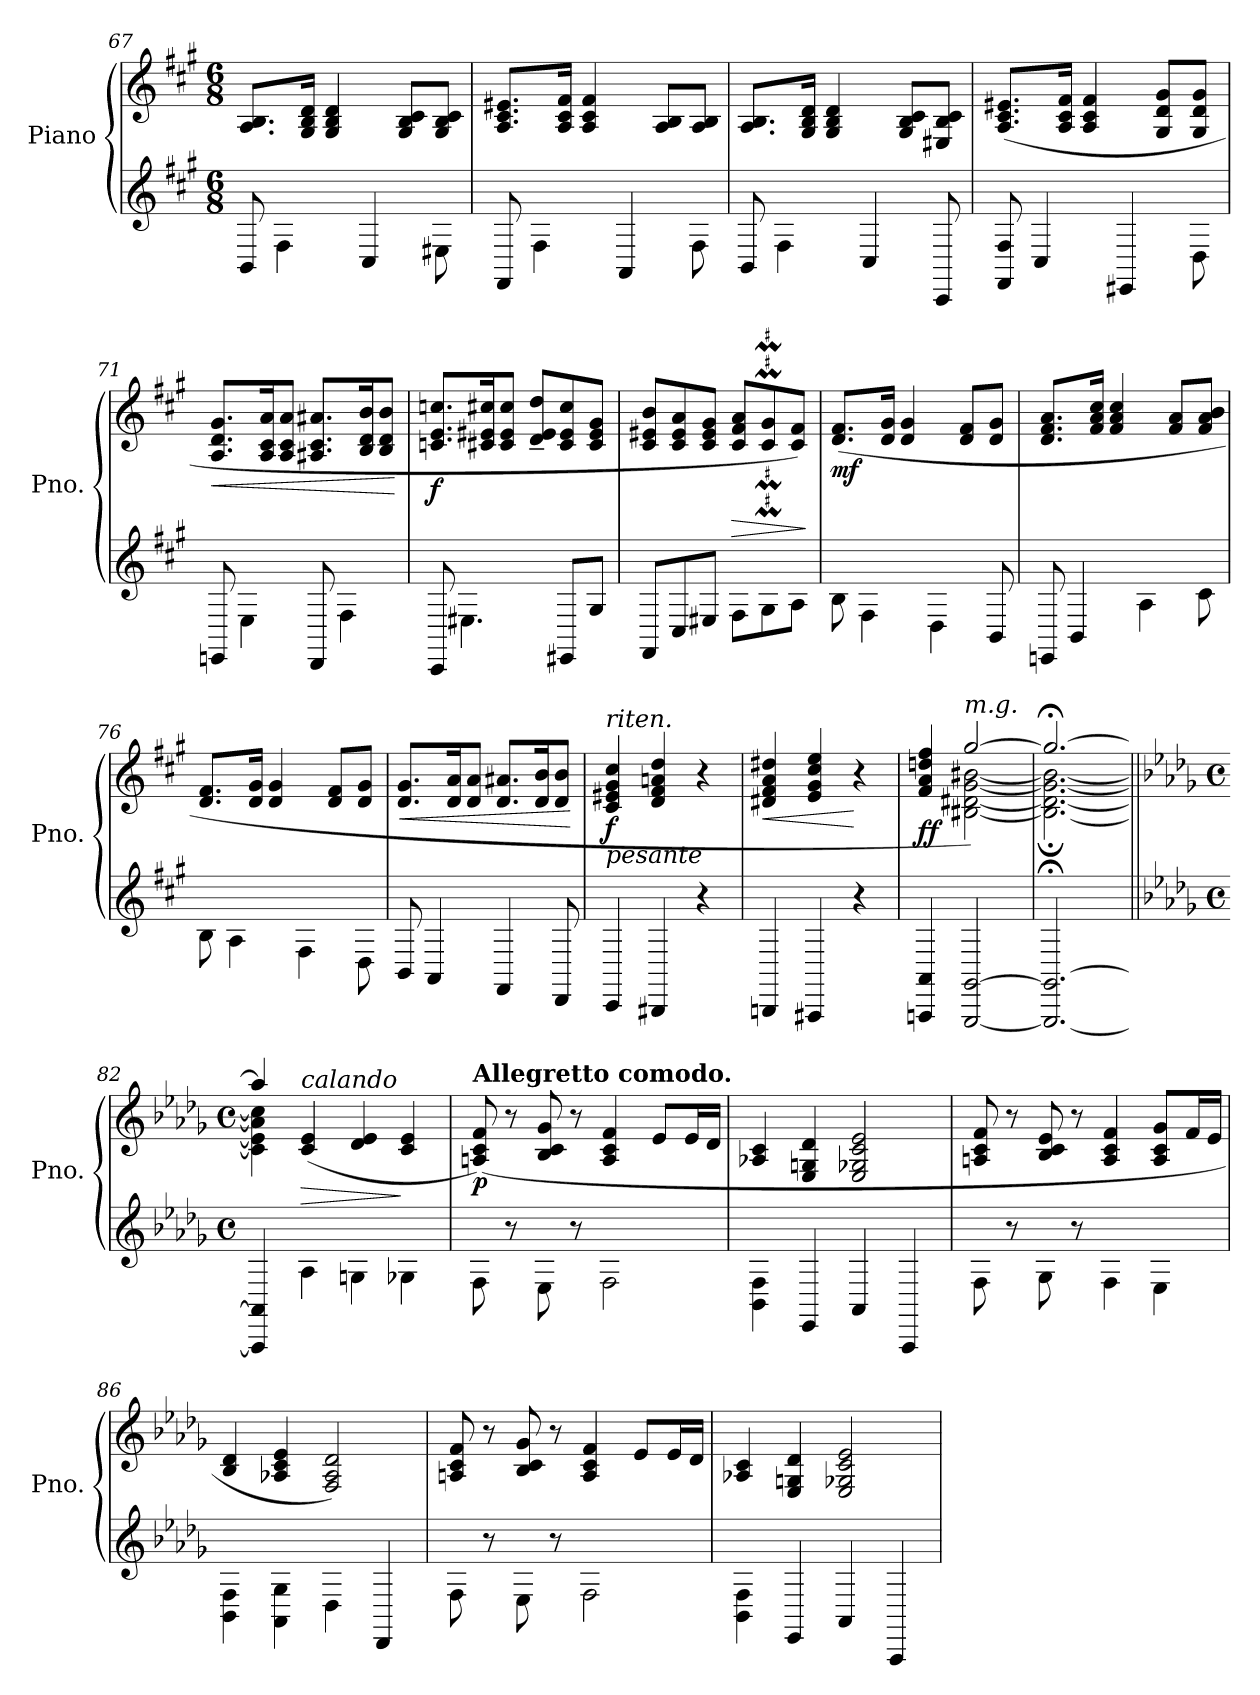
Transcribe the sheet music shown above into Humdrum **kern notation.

**kern	**kern	**dynam
*part1	*part1	*part1
*staff2	*staff1	*staff1/2
*I"Piano	*	*
*I'Pno.	*	*
*clefG2	*clefG2	*
*k[f#c#g#]	*k[f#c#g#]	*
*M6/8	*M6/8	*
=67	=67	=67
8BB/	8.A/ 8.B/L	.
4F#\	.	.
.	16G#/ 16B/ 16d/Jk	.
.	4G#/ 4B/ 4d/	.
4C#/	.	.
.	8G#/ 8B/ 8c#/L	.
8E#X\	8G#/ 8B/ 8c#/J	.
=68	=68	=68
8FF#/	8.A/ 8.c#/ 8.e#X/L	.
4F#\	.	.
.	16A/ 16c#/ 16f#/Jk	.
.	4A/ 4c#/ 4f#/	.
4AA/	.	.
.	8A/ 8B/L	.
8F#\	8A/ 8B/J	.
!!LO:PB:g=z
=69	=69	=69
8BB/	8.A/ 8.B/L	.
4F#\	.	.
.	16G#/ 16B/ 16d/Jk	.
.	4G#/ 4B/ 4d/	.
4C#/	.	.
.	8G#/ 8B/ 8c#/L	.
8CC#/	8E#X/ 8B/ 8c#/J	.
=70	=70	=70
8FF#/ 8F#/	(>8.A/ 8.c#/ 8.e#X/L	.
4C#/	.	.
.	16A/ 16c#/ 16f#/Jk	.
.	4A/ 4c#/ 4f#/	.
4EE#X/	.	.
.	8G#/ 8d/ 8g#/L	.
8D\	8G#/ 8d/ 8g#/J	.
=71	=71	=71
!	!	!LO:HP:b
8EEn/	8.A/ 8.d/ 8.g#/L	<
4E\	.	.
.	16A/ 16c#/ 16a/K	.
.	8A/ 8c#/ 8a/J	.
8DD/	8.A#X/ 8.c#/ 8.a#X/L	.
4F#\	.	.
.	16B/ 16d/ 16b/K	.
.	8B/ 8d/ 8b/J	.
.	.	[
=72	=72	=72
!	!	!LO:DY:b
8CC#/	8.cn/ 8.e/ 8.ccn/L	f
4.E#X\	.	.
.	16c#X/ 16e#X/ 16cc#X/K	.
.	8c#/ 8e#/ 8cc#/J	.
.	8d/~ 8e#/~ 8dd/~L	.
8EE#X/L	8c#/ 8e#/ 8cc#/	.
8G#/J	8c#/ 8e#/ 8g#/J	.
!!LO:LB:g=z
=73	=73	=73
8FF#/L	8c#/ 8e#X/ 8b/L	.
8C#/	8c#/ 8e#/ 8a/	.
8E#X/J	8c#/ 8e#/ 8g#/J	.
!	!	!LO:HP:b
8F#\L	8c#/ 8f#/ 8a/L	>
8G#\	8c#/M 8g#/M	.
8A\J	8c#/ 8f#/J)	.
.	.	]
=74	=74	=74
!	!	!LO:DY:b
8B\	(>8.d/ 8.f#/L	mf
4F#\	.	.
.	16d/ 16g#/Jk	.
.	4d/ 4g#/	.
4D\	.	.
.	8d/ 8f#/L	.
8BB/	8d/ 8g#/J	.
=75	=75	=75
8EEn/	8.d/ 8.f#/ 8.a/L	.
4BB/	.	.
.	16f#/ 16a/ 16cc#/Jk	.
.	4f#/ 4a/ 4cc#/	.
4A\	.	.
.	8f#/ 8a/L	.
8c#\	8f#/ 8a/ 8b/J	.
=76	=76	=76
8B\	8.d/ 8.f#/L	.
4A\	.	.
.	16d/ 16g#/Jk	.
.	4d/ 4g#/	.
4F#\	.	.
.	8d/ 8f#/L	.
8D\	8d/ 8g#/J	.
=77	=77	=77
!	!	!LO:HP:b
8BB/	8.d/ 8.g#/L	<
4AA/	.	.
.	16d/ 16a/K	.
.	8d/ 8a/J	.
4FF#/	8.d/ 8.a#X/L	.
.	16d/ 16b/K	.
8DD/	8d/ 8b/J	.
.	.	[
=78	=78	=78
!	!LO:TX:a:i:t=riten.	!
!	!LO:TX:b:i:t=pesante	!
!	!	!LO:DY:b
4CC#/	4c#/ 4e#X/ 4g#/ 4cc#/	f
4BBB#X/	4d/ 4f#/ 4an/ 4dd/	.
4r	4r	.
!!LO:LB:g=z
=79	=79	=79
!	!	!LO:HP:b
4BBBn/	4d#X/ 4f#/ 4a/ 4dd#X/	<
4AAA#X/	4e/ 4g#/ 4cc#/ 4ee/	.
4r	4r	[
=80	=80	=80
*	*^	*
!	!	!	!LO:DY:b
4AAAn/ 4AA/	4f#/ 4a/ 4ddn/ 4ff#/	4ryy	ff
!	!LO:TX:a:i:t=m.g.	!	!
[2GGG#/ [2GG#/	[2gg#/)	[2B#X\ [2d#X\ [2g#\ [2b#X\	.
=81	=81	=81	=81
2.GGG#/_;< 2.GG#/_;<	2.gg#;</_	2.B#\_; 2.d#\_; 2.g#\_; 2.b#\_;	.
=82||	=82||	=82||	=82||
*k[b-e-a-d-g-]	*k[b-e-a-d-g-]	*	*
*M4/4	*M4/4	*	*
*met(c)	*met(c)	*	*
4AAA-/] 4AA-/]	4aa-/]	4c\] 4e-\] 4a-\] 4cc\]	.
*	*MM110	*	*
!	!LO:TX:a:i:t=calando	!	!
!	!	!	!LO:HP:b
4A-\	(>4c/ 4e-/	2.ryy	>
4Gn\	4d-/ 4e-/	.	.
4G-X\	4c/ 4e-/	.	]
*	*v	*v	*
=83	=83	=83
*	*MM120	*
!	!LO:TX:a:B:t=Allegretto comodo.	!
!	!	!LO:DY:b
8F\	(>8An/ 8c/ 8f/)	p
8r	8r	.
8E-\	8B-/ 8c/ 8g-/	.
8r	8r	.
2F\	4A/ 4c/ 4f/	.
.	8e-/L	.
.	16e-/L	.
.	16d-/JJ	.
=84	=84	=84
4BB-\ 4F\	4A-X/ 4c/	.
4EE-/	4E-/ 4Gn/ 4d-/	.
4AA-/	2E-/ 2G-X/ 2c/ 2e-/	.
4AAA-/	.	.
!!LO:LB:g=z
=85	=85	=85
8F\	8An/ 8c/ 8f/	.
8r	8r	.
8G-\	8B-/ 8c/ 8e-/	.
8r	8r	.
4F\	4A/ 4c/ 4f/	.
4E-\	8A/ 8c/ 8g-/L	.
.	16f/L	.
.	16e-/JJ	.
=86	=86	=86
4BB-\ 4F\	4B-/ 4d-/	.
4AA-\ 4G-\	4A-X/ 4c/ 4e-/	.
4D-\	2F/ 2A-/ 2d-/)	.
4DD-/	.	.
=87	=87	=87
8F\	8An/ 8c/ 8f/	.
8r	8r	.
8E-\	8B-/ 8c/ 8g-/	.
8r	8r	.
2F\	4A/ 4c/ 4f/	.
.	8e-/L	.
.	16e-/L	.
.	16d-/JJ	.
=88	=88	=88
4BB-\ 4F\	4A-X/ 4c/	.
4EE-/	4E-/ 4Gn/ 4d-/	.
4AA-/	2E-/ 2G-X/ 2c/ 2e-/	.
4AAA-/	.	.
=	=	=
*-	*-	*-
